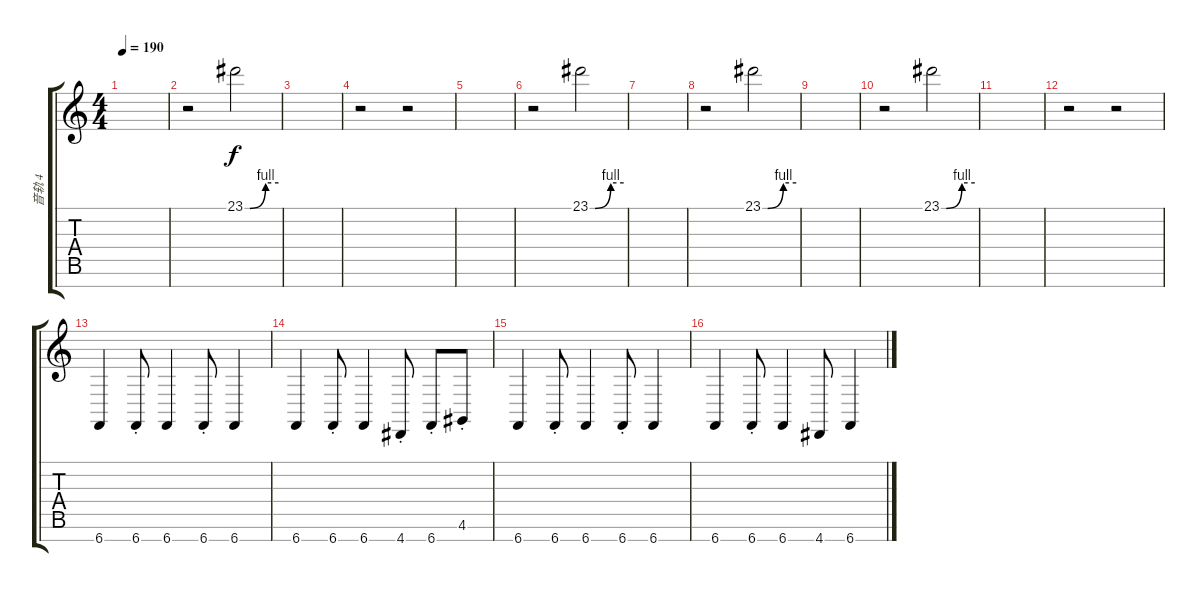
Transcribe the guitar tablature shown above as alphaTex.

\track ("音轨 4" "音轨 4") {instrument lead2sawtooth}
\staff {score tabs}
\tuning (E4 B3 G3 D3 A2 E2 B1) {hide}
\ts (4 4)
\tempo 190
\clef g2
\ks c
|
r.2{volume 11} 23.1{be (custom 0 0 9 0 37 4 60 4)}.2 |
|
r.2{volume 11} r.2 |
|
r.2{volume 11} 23.1{be (custom 0 0 9 0 37 4 60 4)}.2 |
|
r.2{volume 11} 23.1{be (custom 0 0 9 0 37 4 60 4)}.2 |
|
r.2{volume 11} 23.1{be (custom 0 0 9 0 37 4 60 4)}.2 |
|
r.2{volume 11} r.2 |
6.7.4{volume 14} 6.7{st}.8 6.7.4 6.7{st}.8 6.7.4 |
6.7.4{volume 14} 6.7{st}.8 6.7.4 4.7{st}.8 6.7{st}.8 4.6{st}.8 |
6.7.4{volume 14} 6.7{st}.8 6.7.4 6.7{st}.8 6.7.4 |
6.7.4{volume 14} 6.7{st}.8 6.7.4 4.7.8 6.7.4
